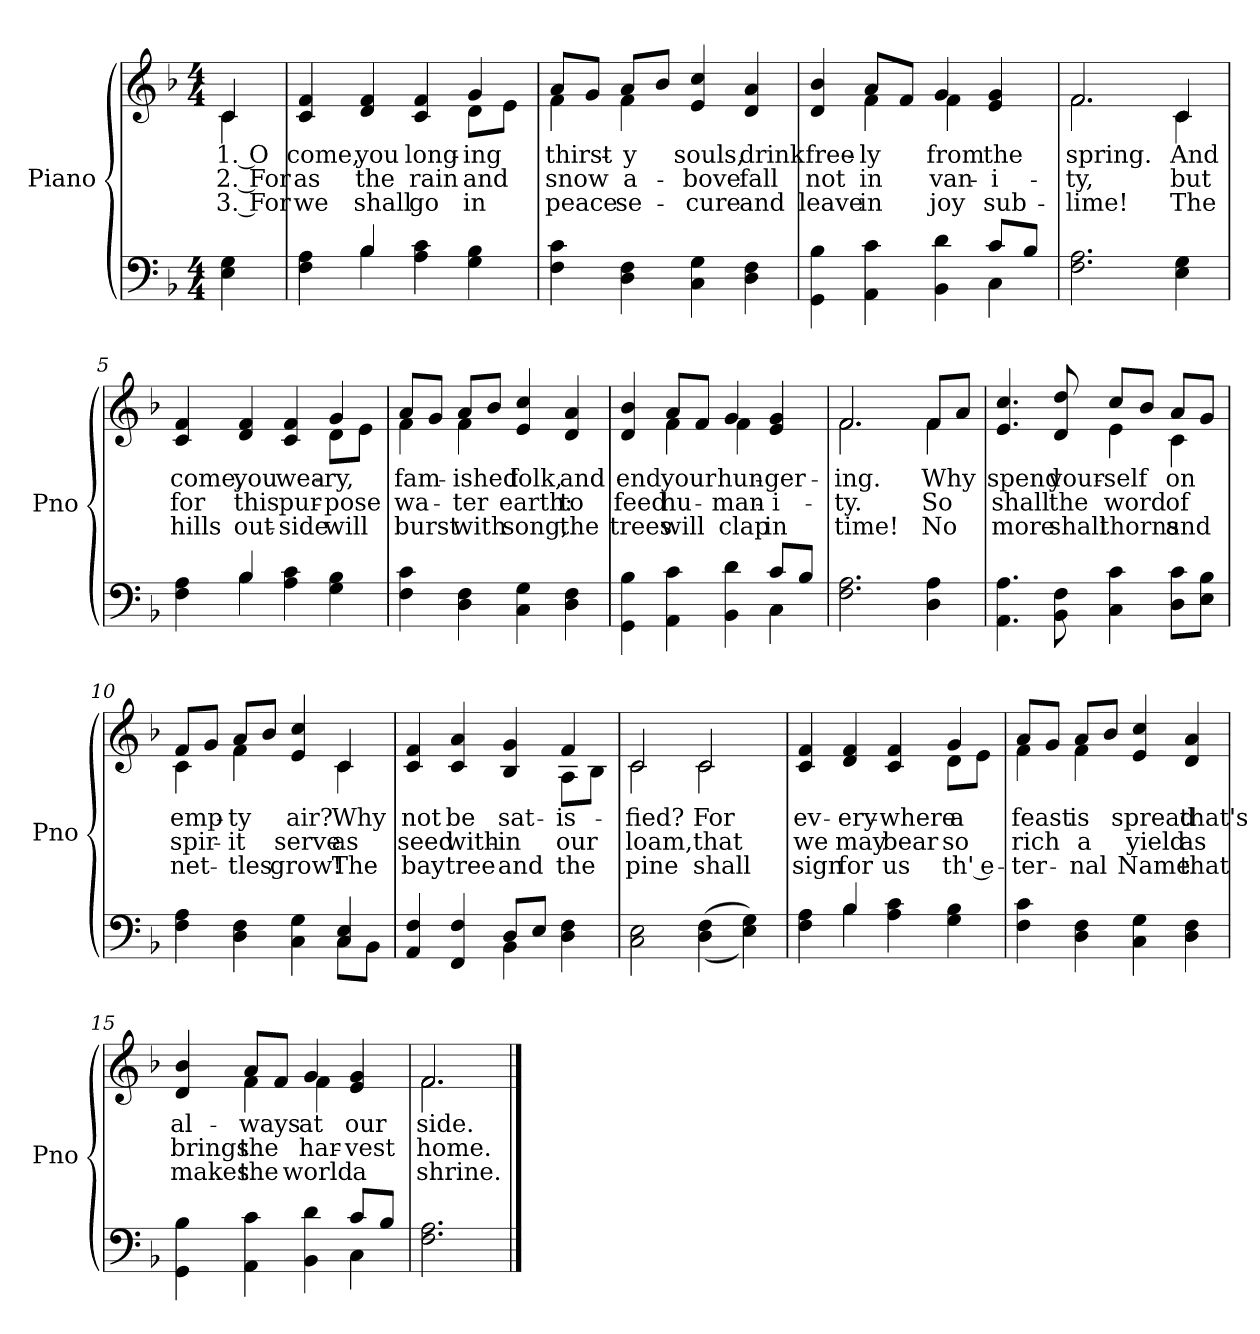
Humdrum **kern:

**kern	**kern	**text	**text	**text
*part2	*part1	*part1	*part1	*part1
*staff2	*staff1	*staff1	*staff1	*staff1
*I"Piano	*I"Piano	*	*	*
*I'Pno	*I'Pno	*	*	*
*clefF4	*clefG2	*	*	*
*k[b-]	*k[b-]	*	*	*
*M4/4	*M4/4	*	*	*
*MM120	*MM120	*	*	*
=	=	=	=	=
!	!	!LO:LY:b	!LO:LY:b	!LO:LY:b
*	*^	*	*	*
4E\ 4G\	4c/	4c\	1. O	2. For	3. For
=1	=1	=1	=1	=1	=1
*^	*	*	*	*	*
!	!	!	!	!LO:LY:b	!LO:LY:b	!LO:LY:b
4F\ 4A\	4ryy	4c/ 4f/	2.ryy	come,	as	we
!	!	!	!	!LO:LY:b	!LO:LY:b	!LO:LY:b
4B-\	4B-/	4d/ 4f/	.	you	the	shall
!	!	!	!	!LO:LY:b	!LO:LY:b	!LO:LY:b
4A\ 4c\	2ryy	4c/ 4f/	.	long-	rain	go
!	!	!	!	!LO:LY:b	!LO:LY:b	!LO:LY:b
4G\ 4B-\	.	4g/	8d\L	-ing	and	in
.	.	.	8e\J	.	.	.
*v	*v	*	*	*	*	*
=2	=2	=2	=2	=2	=2
!	!	!	!LO:LY:b	!LO:LY:b	!LO:LY:b
4F\ 4c\	8a/L	4f\	thirst-	snow	peace
.	8g/J	.	.	.	.
!	!	!	!LO:LY:b	!LO:LY:b	!LO:LY:b
4D\ 4F\	8a/L	4f\	-y	a-	se-
.	8b-/J	.	.	.	.
!	!	!	!LO:LY:b	!LO:LY:b	!LO:LY:b
4C\ 4G\	4e/ 4cc/	2ryy	souls,	-bove	-cure
!	!	!	!LO:LY:b	!LO:LY:b	!LO:LY:b
4D\ 4F\	4d/ 4a/	.	drink	fall	and
!!LO:LB:g=z	!!
=3	=3	=3	=3	=3	=3
*^	*	*	*	*	*
!	!	!	!	!LO:LY:b	!LO:LY:b	!LO:LY:b
4GG\ 4B-\	2.ryy	4d/ 4b-/	4ryy	free-	not	leave
!	!	!	!	!LO:LY:b	!LO:LY:b	!LO:LY:b
4AA\ 4c\	.	8a/L	4f\	-ly	in	in
.	.	8f/J	.	.	.	.
!	!	!	!	!LO:LY:b	!LO:LY:b	!LO:LY:b
4BB-\ 4d\	.	4g/	4f\	from	van-	joy
!	!	!	!	!LO:LY:b	!LO:LY:b	!LO:LY:b
4C\	8c/L	4e/ 4g/	4ryy	the	-i-	sub-
.	8B-/J	.	.	.	.	.
=4	=4	=4	=4	=4	=4	=4
!	!	!	!	!LO:LY:b	!LO:LY:b	!LO:LY:b
*v	*v	*	*	*	*	*
2.F\ 2.A\	2.f/	2.f\	spring.	-ty,	-lime!
!	!	!	!LO:LY:b	!LO:LY:b	!LO:LY:b
4E\ 4G\	4c/	4c\	And	but	The
=5	=5	=5	=5	=5	=5
*^	*	*	*	*	*
!	!	!	!	!LO:LY:b	!LO:LY:b	!LO:LY:b
4F\ 4A\	4ryy	4c/ 4f/	2.ryy	come,	for	hills
!	!	!	!	!LO:LY:b	!LO:LY:b	!LO:LY:b
4B-\	4B-/	4d/ 4f/	.	you	this	out-
!	!	!	!	!LO:LY:b	!LO:LY:b	!LO:LY:b
4A\ 4c\	2ryy	4c/ 4f/	.	wea-	pur-	-side
!	!	!	!	!LO:LY:b	!LO:LY:b	!LO:LY:b
4G\ 4B-\	.	4g/	8d\L	-ry,	-pose	will
.	.	.	8e\J	.	.	.
*v	*v	*	*	*	*	*
!!LO:LB:g=z	!!
=6	=6	=6	=6	=6	=6
!	!	!	!LO:LY:b	!LO:LY:b	!LO:LY:b
4F\ 4c\	8a/L	4f\	fam-	wa-	burst
.	8g/J	.	.	.	.
!	!	!	!LO:LY:b	!LO:LY:b	!LO:LY:b
4D\ 4F\	8a/L	4f\	-ished	-ter	with
.	8b-/J	.	.	.	.
!	!	!	!LO:LY:b	!LO:LY:b	!LO:LY:b
4C\ 4G\	4e/ 4cc/	2ryy	folk,	earth:	song,
!	!	!	!LO:LY:b	!LO:LY:b	!LO:LY:b
4D\ 4F\	4d/ 4a/	.	and	to	the
=7	=7	=7	=7	=7	=7
*^	*	*	*	*	*
!	!	!	!	!LO:LY:b	!LO:LY:b	!LO:LY:b
4GG\ 4B-\	2.ryy	4d/ 4b-/	4ryy	end	feed	trees
!	!	!	!	!LO:LY:b	!LO:LY:b	!LO:LY:b
4AA\ 4c\	.	8a/L	4f\	your	hu-	will
.	.	8f/J	.	.	.	.
!	!	!	!	!LO:LY:b	!LO:LY:b	!LO:LY:b
4BB-\ 4d\	.	4g/	4f\	hun-	-man-	clap
!	!	!	!	!LO:LY:b	!LO:LY:b	!LO:LY:b
4C\	8c/L	4e/ 4g/	4ryy	-ger-	-i-	in
.	8B-/J	.	.	.	.	.
=8	=8	=8	=8	=8	=8	=8
!	!	!	!	!LO:LY:b	!LO:LY:b	!LO:LY:b
*v	*v	*	*	*	*	*
2.F\ 2.A\	2.f/	2.f\	-ing.	-ty.	time!
!	!	!	!LO:LY:b	!LO:LY:b	!LO:LY:b
4D\ 4A\	8f/L	4f\	Why	So	No
.	8a/J	.	.	.	.
!!LO:PB:g=z	!!
=9	=9	=9	=9	=9	=9
!	!	!	!LO:LY:b	!LO:LY:b	!LO:LY:b
4.AA\ 4.A\	4.e/ 4.cc/	2ryy	spend	shall	more
!	!	!	!LO:LY:b	!LO:LY:b	!LO:LY:b
8BB-\ 8F\	8d/ 8dd/	.	your-	the	shall
!	!	!	!LO:LY:b	!LO:LY:b	!LO:LY:b
4C\ 4c\	8cc/L	4e\	-self	word	thorns
.	8b-/J	.	.	.	.
!	!	!	!LO:LY:b	!LO:LY:b	!LO:LY:b
8D\ 8c\L	8a/L	4c\	on	of	and
8E\ 8B-\J	8g/J	.	.	.	.
=10	=10	=10	=10	=10	=10
*^	*	*	*	*	*
!	!	!	!	!LO:LY:b	!LO:LY:b	!LO:LY:b
4F\ 4A\	2.ryy	8f/L	4c\	emp-	spir-	net-
.	.	8g/J	.	.	.	.
!	!	!	!	!LO:LY:b	!LO:LY:b	!LO:LY:b
4D\ 4F\	.	8a/L	4f\	-ty	-it	-tles
.	.	8b-/J	.	.	.	.
!	!	!	!	!LO:LY:b	!LO:LY:b	!LO:LY:b
4C\ 4G\	.	4e/ 4cc/	4ryy	air?	serve	grow!
!	!	!	!	!LO:LY:b	!LO:LY:b	!LO:LY:b
8C\L	4C/ 4E/	4c/	4c\	Why	as	The
8BB-\J	.	.	.	.	.	.
!!LO:LB:g=z	!!
=11	=11	=11	=11	=11	=11	=11
!	!	!	!	!LO:LY:b	!LO:LY:b	!LO:LY:b
4AA/ 4F/	2ryy	4c/ 4f/	2.ryy	not	seed	bay
!	!	!	!	!LO:LY:b	!LO:LY:b	!LO:LY:b
4FF/ 4F/	.	4c/ 4a/	.	be	with-	tree
!	!	!	!	!LO:LY:b	!LO:LY:b	!LO:LY:b
8D/L	4BB-\	4B-/ 4g/	.	sat-	-in	and
8E/J	.	.	.	.	.	.
!	!	!	!	!LO:LY:b	!LO:LY:b	!LO:LY:b
4D\ 4F\	4ryy	4f/	8A\L	-is-	our	the
.	.	.	8B-\J	.	.	.
*v	*v	*	*	*	*	*
=12	=12	=12	=12	=12	=12
!	!	!	!LO:LY:b	!LO:LY:b	!LO:LY:b
2C\ 2E\	2c/	2c\	-fied?	loam,	pine
!	!	!	!LO:LY:b	!LO:LY:b	!LO:LY:b
(<(>4D\ 4F\	2c/	2c\	For	that	shall
4E\ 4G\))	.	.	.	.	.
=13	=13	=13	=13	=13	=13
*^	*	*	*	*	*
!	!	!	!	!LO:LY:b	!LO:LY:b	!LO:LY:b
4F\ 4A\	4ryy	4c/ 4f/	2.ryy	ev-	we	sign
!	!	!	!	!LO:LY:b	!LO:LY:b	!LO:LY:b
4B-\	4B-/	4d/ 4f/	.	-ery-	may	for
!	!	!	!	!LO:LY:b	!LO:LY:b	!LO:LY:b
4A\ 4c\	2ryy	4c/ 4f/	.	-where	bear	us
!	!	!	!	!LO:LY:b	!LO:LY:b	!LO:LY:b
4G\ 4B-\	.	4g/	8d\L	a	so	th' e-
.	.	.	8e\J	.	.	.
*v	*v	*	*	*	*	*
!!LO:LB:g=z	!!
=14	=14	=14	=14	=14	=14
!	!	!	!LO:LY:b	!LO:LY:b	!LO:LY:b
4F\ 4c\	8a/L	4f\	feast	rich	-ter-
.	8g/J	.	.	.	.
!	!	!	!LO:LY:b	!LO:LY:b	!LO:LY:b
4D\ 4F\	8a/L	4f\	is	a	-nal
.	8b-/J	.	.	.	.
!	!	!	!LO:LY:b	!LO:LY:b	!LO:LY:b
4C\ 4G\	4e/ 4cc/	2ryy	spread	yield	Name
!	!	!	!LO:LY:b	!LO:LY:b	!LO:LY:b
4D\ 4F\	4d/ 4a/	.	that's	as	that
=15	=15	=15	=15	=15	=15
*^	*	*	*	*	*
!	!	!	!	!LO:LY:b	!LO:LY:b	!LO:LY:b
4GG\ 4B-\	2.ryy	4d/ 4b-/	4ryy	al-	brings	makes
!	!	!	!	!LO:LY:b	!LO:LY:b	!LO:LY:b
4AA\ 4c\	.	8a/L	4f\	-ways	the	the
.	.	8f/J	.	.	.	.
!	!	!	!	!LO:LY:b	!LO:LY:b	!LO:LY:b
4BB-\ 4d\	.	4g/	4f\	at	har-	world
!	!	!	!	!LO:LY:b	!LO:LY:b	!LO:LY:b
8c/L	4C\	4e/ 4g/	4ryy	our	-vest	a
8B-/J	.	.	.	.	.	.
*v	*v	*	*	*	*	*
=16	=16	=16	=16	=16	=16
!	!	!	!LO:LY:b	!LO:LY:b	!LO:LY:b
2.F\ 2.A\	2.f/	2.f\	side.	home.	shrine.
*	*v	*v	*	*	*
==	==	==	==	==
*-	*-	*-	*-	*-
